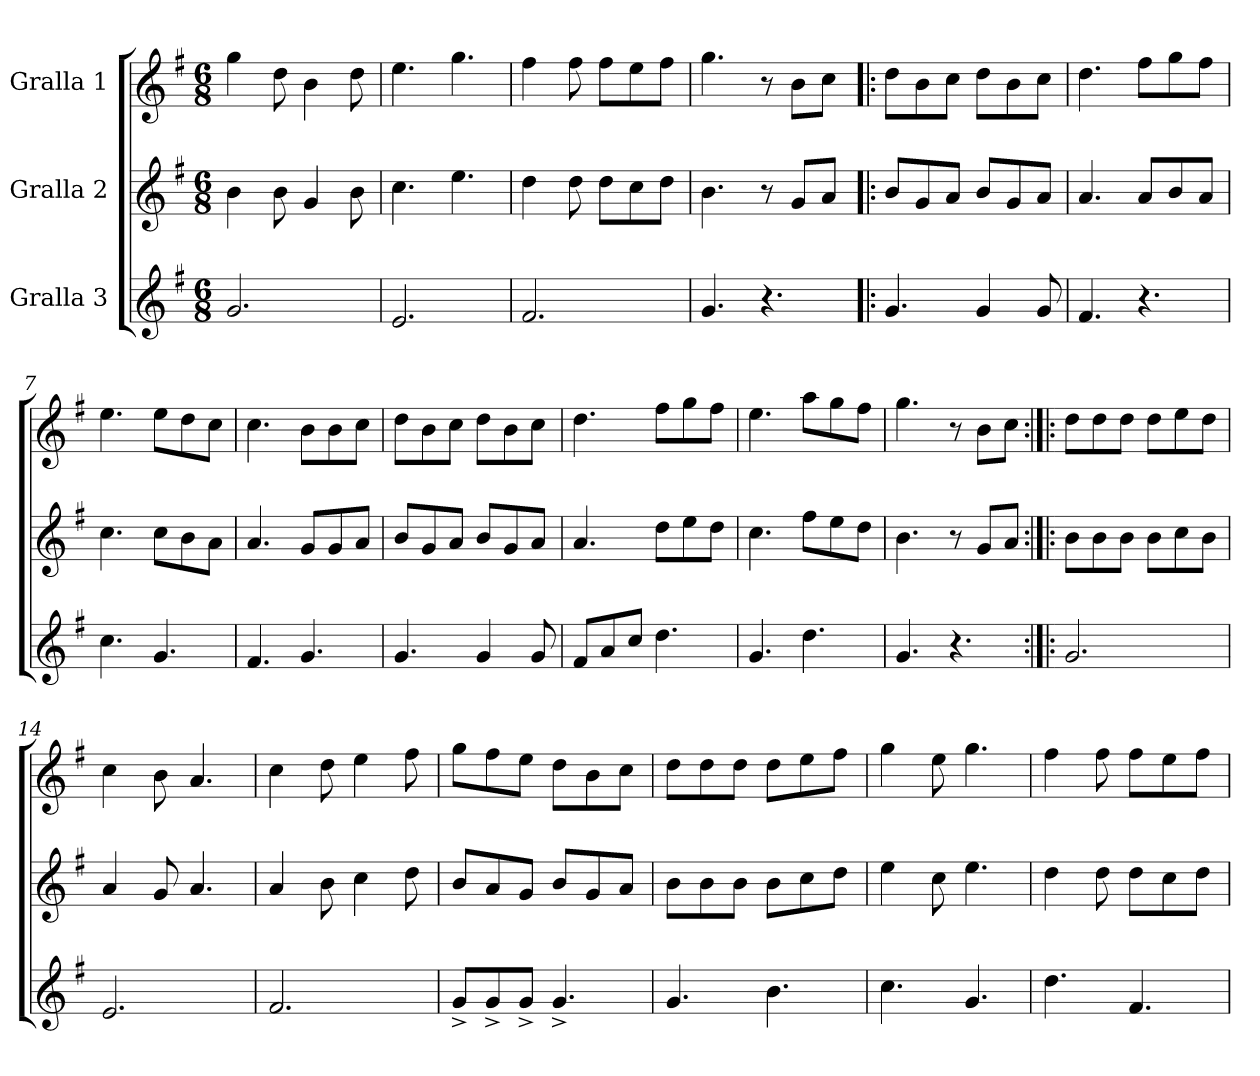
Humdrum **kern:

**kern	**kern	**kern
*part3	*part2	*part1
*staff3	*staff2	*staff1
*I"Gralla 3	*I"Gralla 2	*I"Gralla 1
*clefG2	*clefG2	*clefG2
*k[f#]	*k[f#]	*k[f#]
*G:	*G:	*G:
*M6/8	*M6/8	*M6/8
*MM120	*MM120	*MM120
=1	=1	=1
2.g/	4b\	4gg\
.	8b\	8dd\
.	4g/	4b\
.	8b\	8dd\
=2	=2	=2
2.e/	4.cc\	4.ee\
.	4.ee\	4.gg\
=3	=3	=3
2.f#/	4dd\	4ff#\
.	8dd\	8ff#\
.	8dd\L	8ff#\L
.	8cc\	8ee\
.	8dd\J	8ff#\J
=4	=4	=4
4.g/	4.b\	4.gg\
4.r	8r	8r
.	8g/L	8b\L
.	8a/J	8cc\J
=5!|:	=5!|:	=5!|:
4.g/	8b/L	8dd\L
.	8g/	8b\
.	8a/J	8cc\J
4g/	8b/L	8dd\L
.	8g/	8b\
8g/	8a/J	8cc\J
=6	=6	=6
4.f#/	4.a/	4.dd\
4.r	8a/L	8ff#\L
.	8b/	8gg\
.	8a/J	8ff#\J
=7	=7	=7
4.cc\	4.cc\	4.ee\
4.g/	8cc\L	8ee\L
.	8b\	8dd\
.	8a\J	8cc\J
=8	=8	=8
4.f#/	4.a/	4.cc\
4.g/	8g/L	8b\L
.	8g/	8b\
.	8a/J	8cc\J
=9	=9	=9
4.g/	8b/L	8dd\L
.	8g/	8b\
.	8a/J	8cc\J
4g/	8b/L	8dd\L
.	8g/	8b\
8g/	8a/J	8cc\J
!!LO:LB:g=z
=10	=10	=10
8f#/L	4.a/	4.dd\
8a/	.	.
8cc/J	.	.
4.dd\	8dd\L	8ff#\L
.	8ee\	8gg\
.	8dd\J	8ff#\J
=11	=11	=11
4.g/	4.cc\	4.ee\
4.dd\	8ff#\L	8aa\L
.	8ee\	8gg\
.	8dd\J	8ff#\J
=12	=12	=12
4.g/	4.b\	4.gg\
4.r	8r	8r
.	8g/L	8b\L
.	8a/J	8cc\J
=13:|!|:	=13:|!|:	=13:|!|:
2.g/	8b\L	8dd\L
.	8b\	8dd\
.	8b\J	8dd\J
.	8b\L	8dd\L
.	8cc\	8ee\
.	8b\J	8dd\J
=14	=14	=14
2.e/	4a/	4cc\
.	8g/	8b\
.	4.a/	4.a/
=15	=15	=15
2.f#/	4a/	4cc\
.	8b\	8dd\
.	4cc\	4ee\
.	8dd\	8ff#\
=16	=16	=16
8g^/L	8b/L	8gg\L
8g^/	8a/	8ff#\
8g^/J	8g/J	8ee\J
4.g^/	8b/L	8dd\L
.	8g/	8b\
.	8a/J	8cc\J
=17	=17	=17
4.g/	8b\L	8dd\L
.	8b\	8dd\
.	8b\J	8dd\J
4.b\	8b\L	8dd\L
.	8cc\	8ee\
.	8dd\J	8ff#\J
=18	=18	=18
4.cc\	4ee\	4gg\
.	8cc\	8ee\
4.g/	4.ee\	4.gg\
!!LO:LB:g=z
=19	=19	=19
4.dd\	4dd\	4ff#\
.	8dd\	8ff#\
4.f#/	8dd\L	8ff#\L
.	8cc\	8ee\
.	8dd\J	8ff#\J
=	=	=
*-	*-	*-
